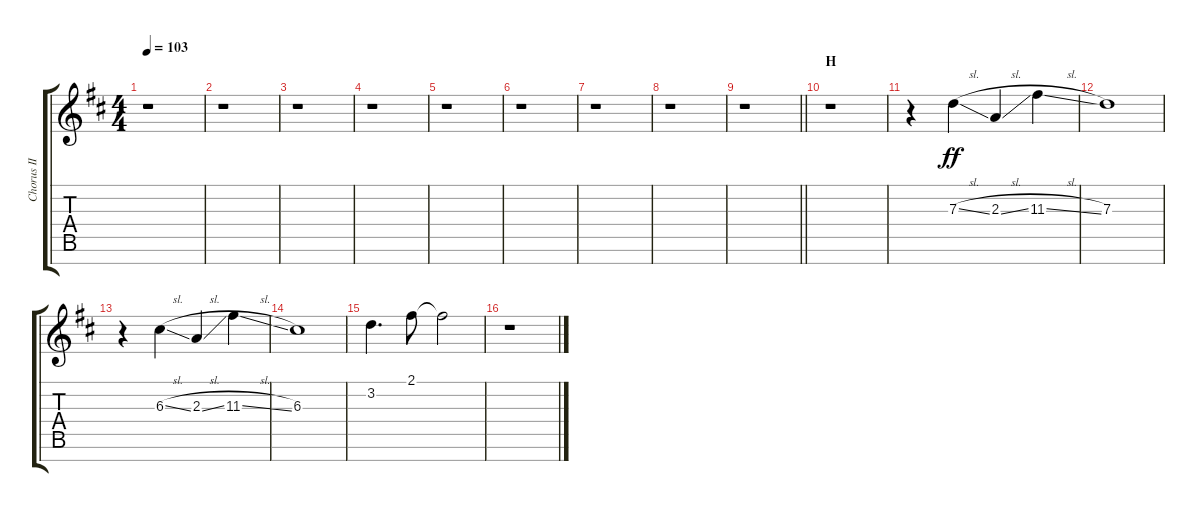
\track ("Chorus II" "Chorus II") {instrument voiceoohs}
\staff {score tabs}
\tuning (E5 B4 G4 D4 A3 E3 B2) {hide}
\ts (4 4)
\tempo 103
\clef g2
\ks d
r.1{dy ff} |
r.1 |
r.1 |
r.1 |
r.1 |
r.1 |
r.1 |
r.1 |
\barLineRight lightlight
r.1 |
\section ("" "H")
r.1 |
r.4 7.3{sl}.4 2.3{sl}.4 11.3{sl}.4 |
7.3.1 |
r.4 6.3{sl}.4 2.3{sl}.4 11.3{sl}.4 |
6.3.1 |
3.2.4{d} 2.1.8 2.1{t}.2 |
r.1
